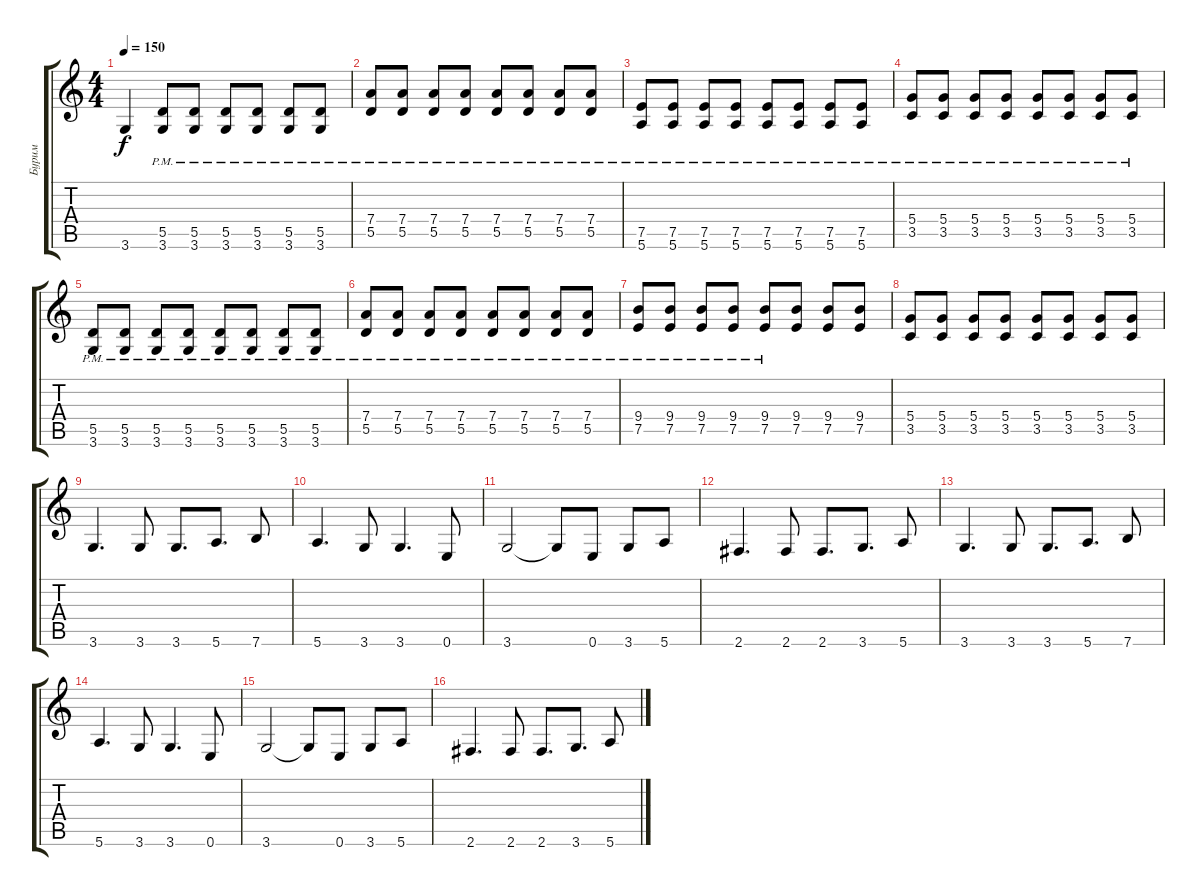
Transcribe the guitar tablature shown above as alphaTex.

\track ("Бурим" "Бурим") {instrument overdrivenguitar}
\staff {score tabs}
\tuning (E4 B3 G3 D3 A2 E2) {hide}
\ts (4 4)
\tempo 150
\clef g2
\ks c
3.6.4{dy f} (5.5{pm} 3.6{pm}).8 (5.5{pm} 3.6{pm}).8 (5.5{pm} 3.6{pm}).8 (5.5{pm} 3.6{pm}).8 (5.5{pm} 3.6{pm}).8 (5.5{pm} 3.6{pm}).8 |
(7.4{pm} 5.5{pm}).8 (7.4{pm} 5.5{pm}).8 (7.4{pm} 5.5{pm}).8 (7.4{pm} 5.5{pm}).8 (7.4{pm} 5.5{pm}).8 (7.4{pm} 5.5{pm}).8 (7.4{pm} 5.5{pm}).8 (7.4{pm} 5.5{pm}).8 |
(7.5{pm} 5.6{pm}).8 (7.5{pm} 5.6{pm}).8 (7.5{pm} 5.6{pm}).8 (7.5{pm} 5.6{pm}).8 (7.5{pm} 5.6{pm}).8 (7.5{pm} 5.6{pm}).8 (7.5{pm} 5.6{pm}).8 (7.5{pm} 5.6{pm}).8 |
(5.4{pm} 3.5{pm}).8 (5.4{pm} 3.5{pm}).8 (5.4{pm} 3.5{pm}).8 (5.4{pm} 3.5{pm}).8 (5.4{pm} 3.5{pm}).8 (5.4{pm} 3.5{pm}).8 (5.4{pm} 3.5{pm}).8 (5.4{pm} 3.5{pm}).8 |
(5.5{pm} 3.6{pm}).8 (5.5{pm} 3.6{pm}).8 (5.5{pm} 3.6{pm}).8 (5.5{pm} 3.6{pm}).8 (5.5{pm} 3.6{pm}).8 (5.5{pm} 3.6{pm}).8 (5.5{pm} 3.6{pm}).8 (5.5{pm} 3.6{pm}).8 |
(7.4{pm} 5.5{pm}).8 (7.4{pm} 5.5{pm}).8 (7.4{pm} 5.5{pm}).8 (7.4{pm} 5.5{pm}).8 (7.4{pm} 5.5{pm}).8 (7.4{pm} 5.5{pm}).8 (7.4{pm} 5.5{pm}).8 (7.4{pm} 5.5{pm}).8 |
(9.4{pm} 7.5{pm}).8 (9.4{pm} 7.5{pm}).8 (9.4{pm} 7.5{pm}).8 (9.4{pm} 7.5{pm}).8 (9.4{pm} 7.5{pm}).8 (9.4 7.5).8 (9.4 7.5).8 (9.4 7.5).8 |
(5.4 3.5).8 (5.4 3.5).8 (5.4 3.5).8 (5.4 3.5).8 (5.4 3.5).8 (5.4 3.5).8 (5.4 3.5).8 (5.4 3.5).8 |
3.6.4{d} 3.6.8 3.6.8{d} 5.6.8{d} 7.6.8 |
5.6.4{d} 3.6.8 3.6.4{d} 0.6.8 |
3.6.2 3.6{t}.8 0.6.8 3.6.8 5.6.8 |
2.6.4{d} 2.6.8 2.6.8{d} 3.6.8{d} 5.6.8 |
3.6.4{d} 3.6.8 3.6.8{d} 5.6.8{d} 7.6.8 |
5.6.4{d} 3.6.8 3.6.4{d} 0.6.8 |
3.6.2 3.6{t}.8 0.6.8 3.6.8 5.6.8 |
2.6.4{d} 2.6.8 2.6.8{d} 3.6.8{d} 5.6.8
